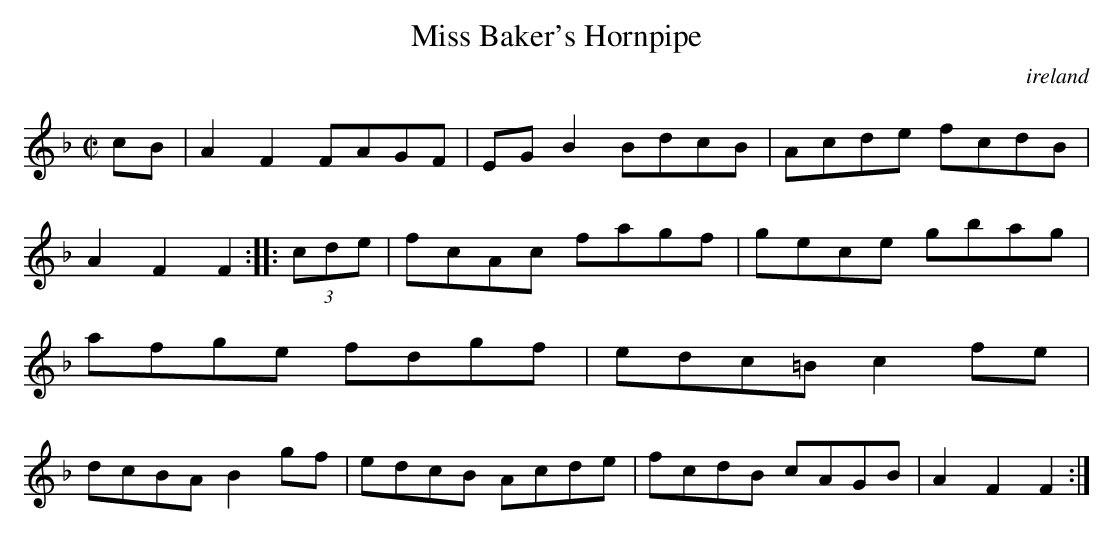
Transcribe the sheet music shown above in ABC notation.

X:1
T:Miss Baker's Hornpipe
O:ireland
M:C|
K:F
cB|\
A2F2 FAGF| EGB2 BdcB| Acde fcdB| A2F2 F2::\
(3cde|\
fcAc fagf| gece gbag| afge fdgf| edc=B c2fe| \
dcBA B2gf| edcB Acde| fcdB cAGB| A2F2 F2:|
